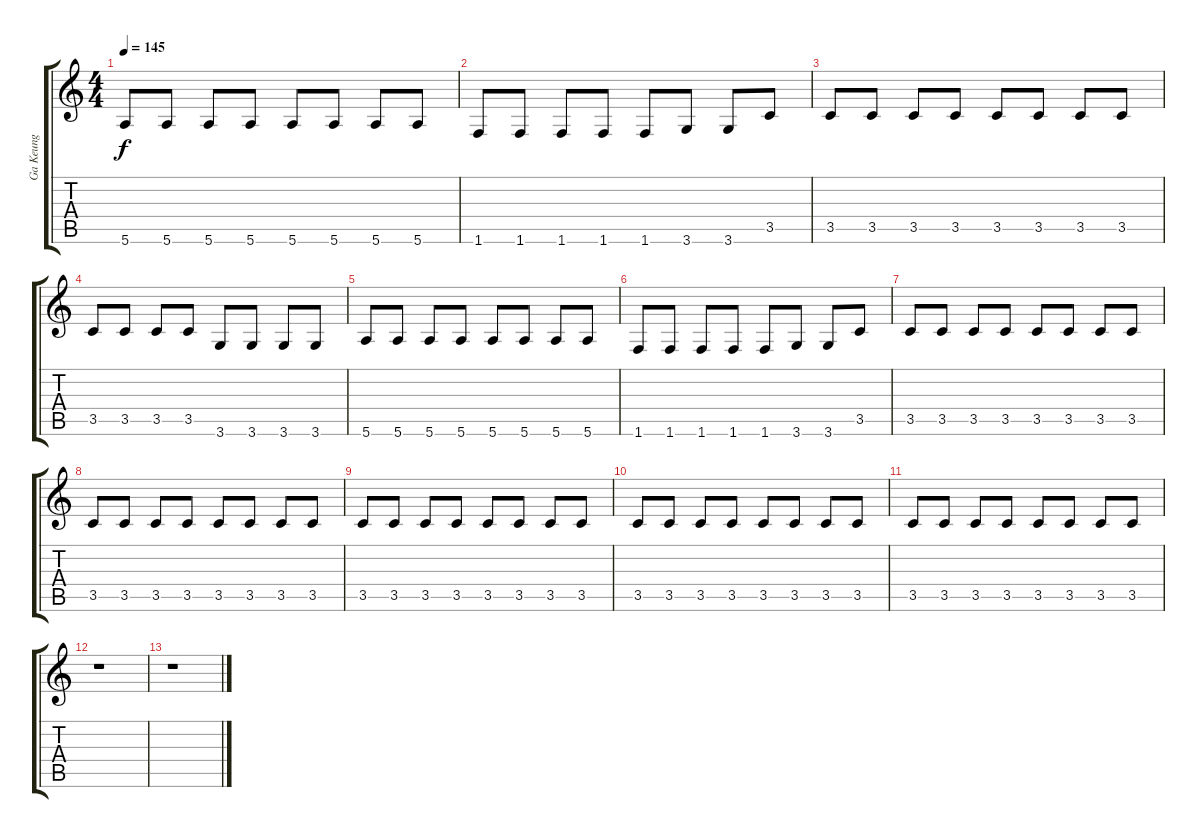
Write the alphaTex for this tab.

\track ("Ga Keung" "Ga Keung") {instrument slapbass1}
\staff {score tabs}
\tuning (E4 B3 G3 D3 A2 E2) {hide}
\ts (4 4)
\tempo 145
\clef g2
\ks c
5.6.8{dy f} 5.6.8 5.6.8 5.6.8 5.6.8 5.6.8 5.6.8 5.6.8 |
1.6.8 1.6.8 1.6.8 1.6.8 1.6.8 3.6.8 3.6.8 3.5.8 |
3.5.8 3.5.8 3.5.8 3.5.8 3.5.8 3.5.8 3.5.8 3.5.8 |
3.5.8 3.5.8 3.5.8 3.5.8 3.6.8 3.6.8 3.6.8 3.6.8 |
5.6.8 5.6.8 5.6.8 5.6.8 5.6.8 5.6.8 5.6.8 5.6.8 |
1.6.8 1.6.8 1.6.8 1.6.8 1.6.8 3.6.8 3.6.8 3.5.8 |
3.5.8 3.5.8 3.5.8 3.5.8 3.5.8 3.5.8 3.5.8 3.5.8 |
3.5.8 3.5.8 3.5.8 3.5.8 3.5.8 3.5.8 3.5.8 3.5.8 |
3.5.8 3.5.8 3.5.8 3.5.8 3.5.8 3.5.8 3.5.8 3.5.8 |
3.5.8 3.5.8 3.5.8 3.5.8 3.5.8 3.5.8 3.5.8 3.5.8 |
3.5.8 3.5.8 3.5.8 3.5.8 3.5.8 3.5.8 3.5.8 3.5.8 |
r.1 |
r.1
